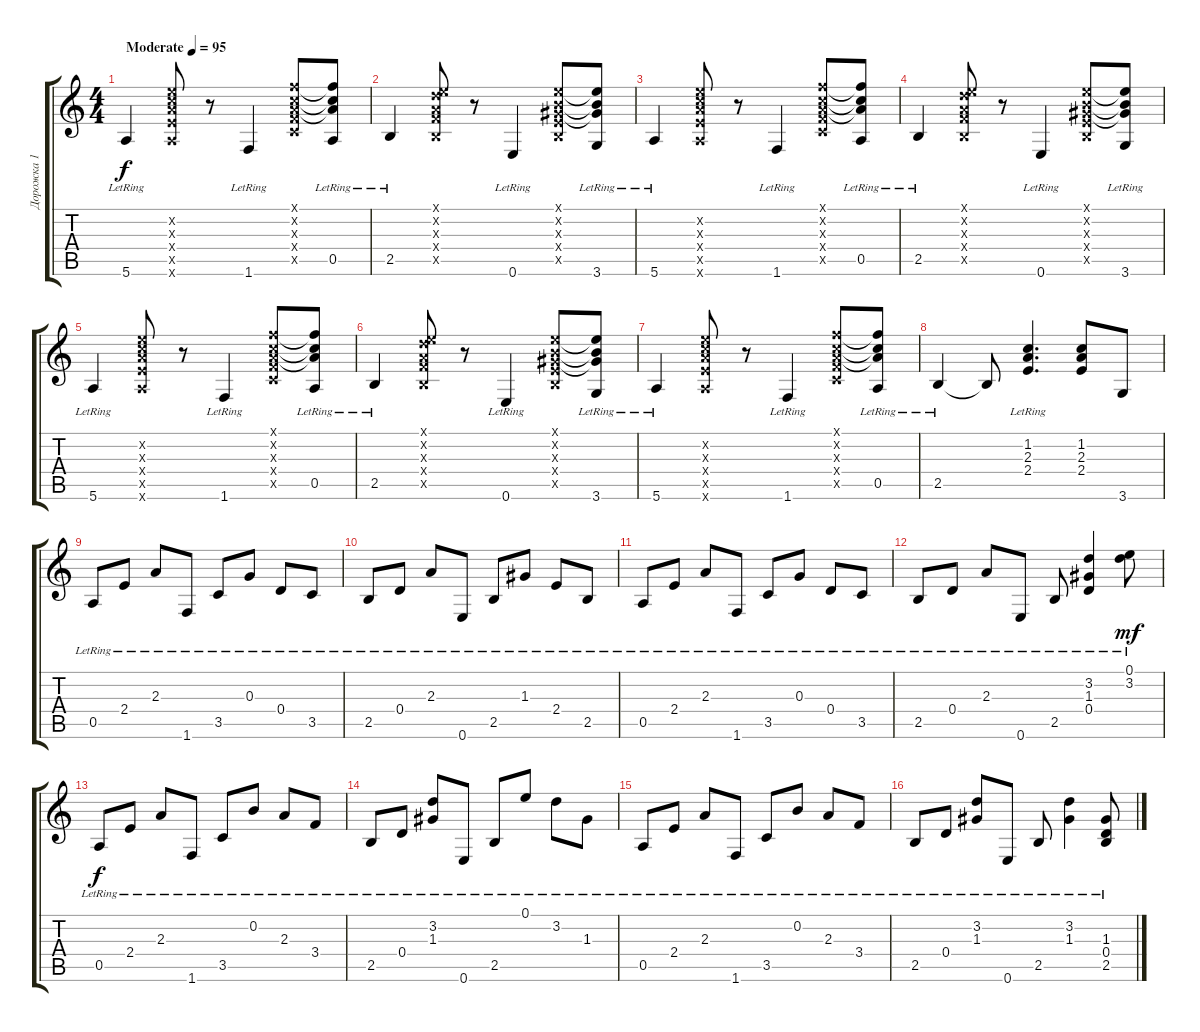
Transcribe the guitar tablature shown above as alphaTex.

\track ("Дорожка 1" "Дорожка 1") {instrument acousticguitarsteel}
\staff {score tabs}
\tuning (E4 B3 G3 D3 A2 E2) {hide}
\ts (4 4)
\tempo (95 "Moderate")
\clef g2
\ks c
5.6{lr}.4{dy f instrument acousticguitarsteel} (5.2{x} 5.3{x} 7.4{x} 7.5{x} 5.6{x}).8 r.8 1.6{lr}.4 (1.1{x} 1.2{x} 2.3{x} 3.4{x} 3.5{x}).8 (1.1{t} 1.2{t} 2.3{t} 0.5{lr}).8 |
2.5{lr}.4 (0.1{x} 3.2{x} 2.3{x} 3.4{x} 2.5{x}).8 r.8 0.6{lr}.4 (0.1{x} 0.2{x} 1.3{x} 2.4{x} 2.5{x}).8 (0.1{t} 0.2{t} 1.3{t} 3.6{lr}).8 |
5.6{lr}.4 (5.2{x} 5.3{x} 7.4{x} 7.5{x} 5.6{x}).8 r.8 1.6{lr}.4 (1.1{x} 1.2{x} 2.3{x} 3.4{x} 3.5{x}).8 (1.1{t} 1.2{t} 2.3{t} 0.5{lr}).8 |
2.5{lr}.4 (0.1{x} 3.2{x} 2.3{x} 3.4{x} 2.5{x}).8 r.8 0.6{lr}.4 (0.1{x} 0.2{x} 1.3{x} 2.4{x} 2.5{x}).8 (0.1{t} 0.2{t} 1.3{t} 3.6{lr}).8 |
5.6{lr}.4 (5.2{x} 5.3{x} 7.4{x} 7.5{x} 5.6{x}).8 r.8 1.6{lr}.4 (1.1{x} 1.2{x} 2.3{x} 3.4{x} 3.5{x}).8 (1.1{t} 1.2{t} 2.3{t} 0.5{lr}).8 |
2.5{lr}.4 (0.1{x} 3.2{x} 2.3{x} 3.4{x} 2.5{x}).8 r.8 0.6{lr}.4 (0.1{x} 0.2{x} 1.3{x} 2.4{x} 2.5{x}).8 (0.1{t} 0.2{t} 1.3{t} 3.6{lr}).8 |
5.6{lr}.4 (5.2{x} 5.3{x} 7.4{x} 7.5{x} 5.6{x}).8 r.8 1.6{lr}.4 (1.1{x} 1.2{x} 2.3{x} 3.4{x} 3.5{x}).8 (1.1{t} 1.2{t} 2.3{t} 0.5{lr}).8 |
2.5{lr}.4 2.5{t}.8 (1.2{lr} 2.3{lr} 2.4{lr}).4{d} (1.2 2.3 2.4).8 3.6.8 |
0.5{lr}.8 2.4{lr}.8 2.3{lr}.8 1.6{lr}.8 3.5{lr}.8 0.3{lr}.8 0.4{lr}.8 3.5{lr}.8 |
2.5{lr}.8 0.4{lr}.8 2.3{lr}.8 0.6{lr}.8 2.5{lr}.8 1.3{lr}.8 2.4{lr}.8 2.5{lr}.8 |
0.5{lr}.8 2.4{lr}.8 2.3{lr}.8 1.6{lr}.8 3.5{lr}.8 0.3{lr}.8 0.4{lr}.8 3.5{lr}.8 |
2.5{lr}.8 0.4{lr}.8 2.3{lr}.8 0.6{lr}.8 2.5{lr}.8 (3.2 1.3{lr} 0.4).4 (0.1{lr} 3.2{lr}).8{dy mf} |
0.5{lr}.8{dy f} 2.4{lr}.8 2.3{lr}.8 1.6{lr}.8 3.5{lr}.8 0.2{lr}.8 2.3{lr}.8 3.4{lr}.8 |
2.5{lr}.8 0.4{lr}.8 (3.2{lr} 1.3{lr}).8 0.6{lr}.8 2.5{lr}.8 0.1{lr}.8 3.2{lr}.8 1.3{lr}.8 |
0.5{lr}.8 2.4{lr}.8 2.3{lr}.8 1.6{lr}.8 3.5{lr}.8 0.2{lr}.8 2.3{lr}.8 3.4{lr}.8 |
2.5{lr}.8 0.4{lr}.8 (3.2{lr} 1.3{lr}).8 0.6{lr}.8 2.5{lr}.8 (3.2{lr} 1.3{lr}).4 (1.3{lr} 0.4{lr} 2.5{lr}).8
